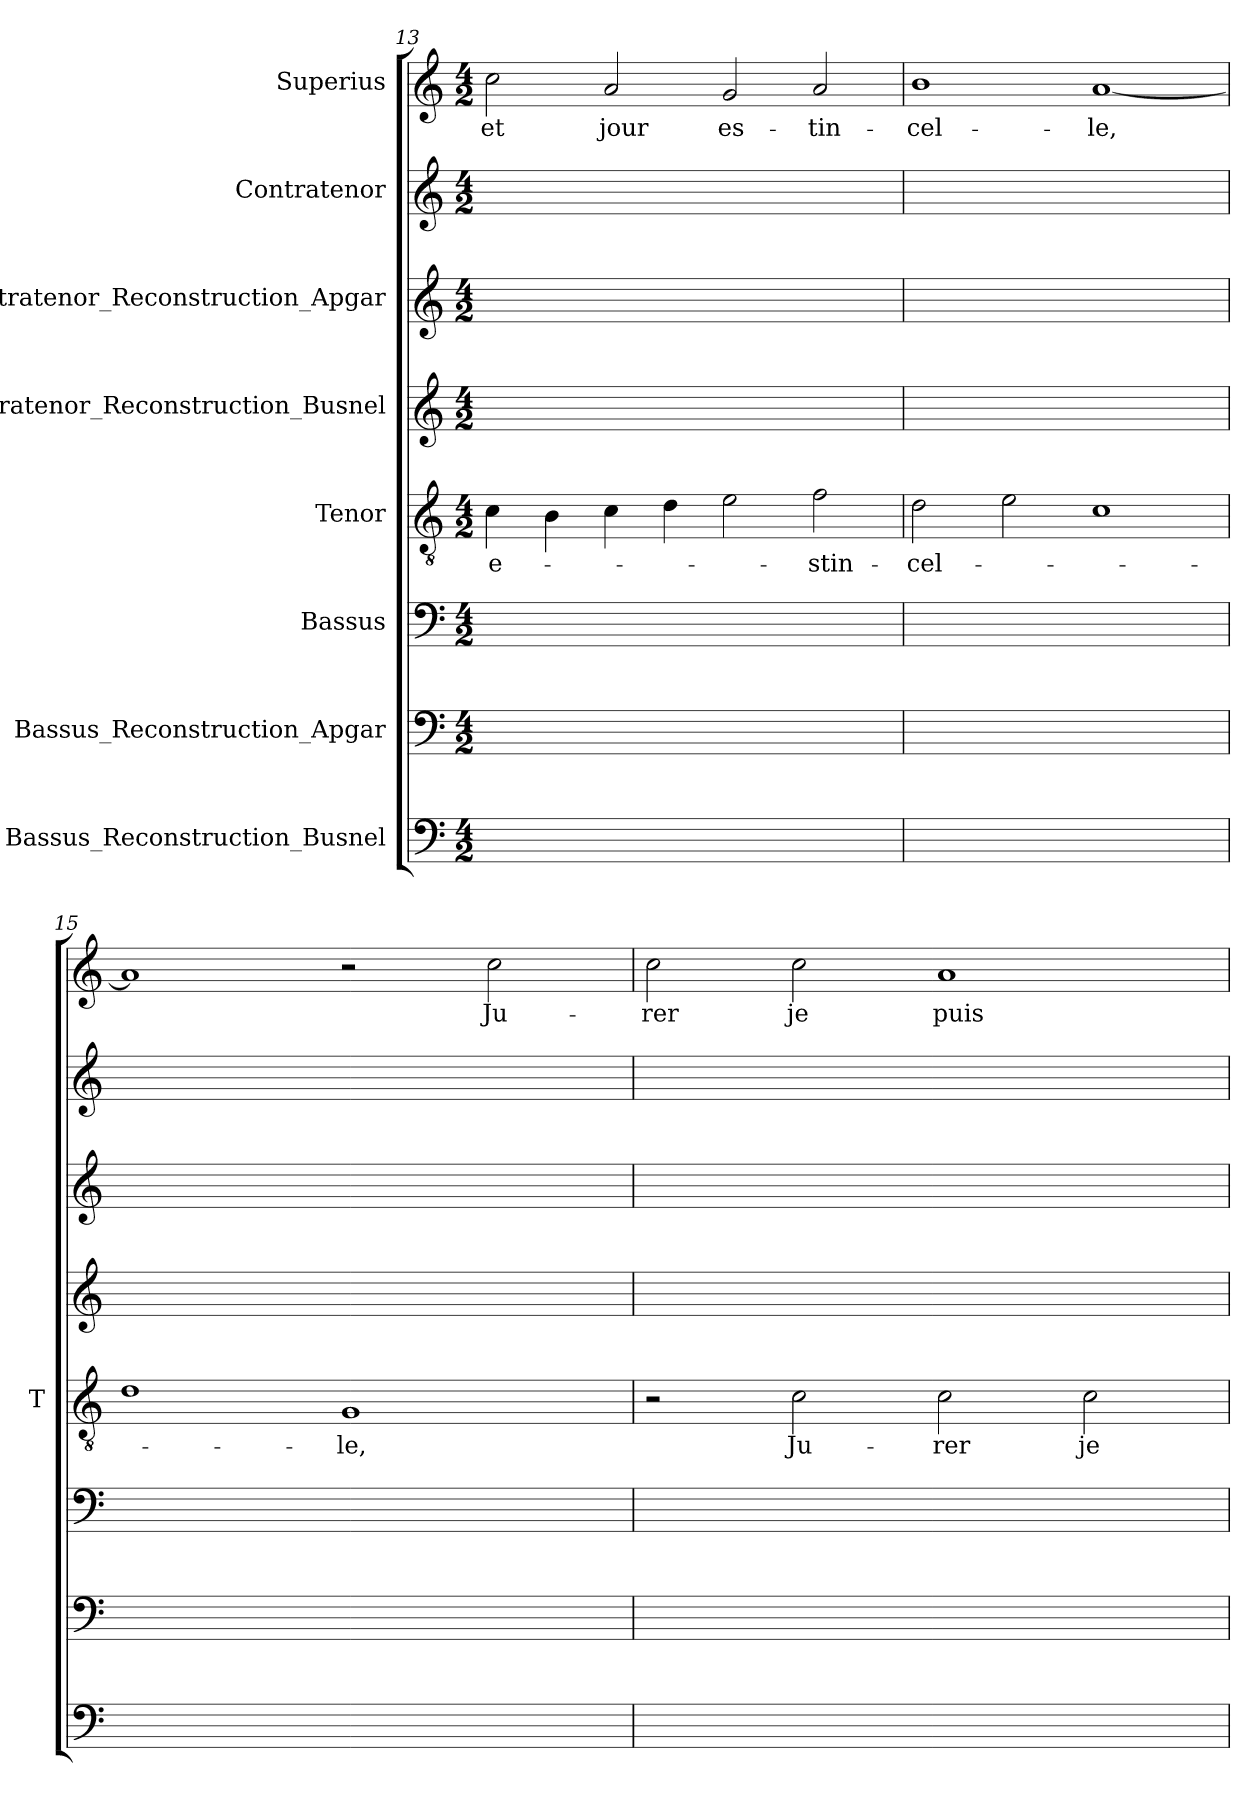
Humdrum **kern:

**kern	**kern	**kern	**kern	**text	**kern	**kern	**kern	**kern	**text
*part8	*part7	*part6	*part5	*part5	*part4	*part3	*part2	*part1	*part1
*staff8	*staff7	*staff6	*staff5	*staff5	*staff4	*staff3	*staff2	*staff1	*staff1
*I"Bassus_Reconstruction_Busnel	*I"Bassus_Reconstruction_Apgar	*I"Bassus	*I"Tenor	*	*I"Contratenor_Reconstruction_Busnel	*I"Contratenor_Reconstruction_Apgar	*I"Contratenor	*I"Superius	*
*	*	*	*I'T	*	*	*	*	*	*
*clefF4	*clefF4	*clefF4	*clefGv2	*	*clefG2	*clefG2	*clefG2	*clefG2	*
*k[]	*k[]	*k[]	*k[]	*	*k[]	*k[]	*k[]	*k[]	*
*M4/2	*M4/2	*M4/2	*M4/2	*	*M4/2	*M4/2	*M4/2	*M4/2	*
=13	=13	=13	=13	=13	=13	=13	=13	=13	=13
0ryy	0ryy	0ryy	4c	e-	0ryy	0ryy	0ryy	2cc	-et
.	.	.	4B	.	.	.	.	.	.
.	.	.	4c	.	.	.	.	2a	-jour
.	.	.	4d	.	.	.	.	.	.
.	.	.	2e	.	.	.	.	2g	es-
.	.	.	2f	stin-	.	.	.	2a	tin-
=14	=14	=14	=14	=14	=14	=14	=14	=14	=14
0ryy	0ryy	0ryy	2d	cel-	0ryy	0ryy	0ryy	1b	cel-
.	.	.	2e	.	.	.	.	.	.
.	.	.	1c	.	.	.	.	[1a	-le,
=15	=15	=15	=15	=15	=15	=15	=15	=15	=15
0ryy	0ryy	0ryy	1d	.	0ryy	0ryy	0ryy	1a]	.
.	.	.	1G	-le,	.	.	.	2r	.
.	.	.	.	.	.	.	.	2cc	Ju-
=16	=16	=16	=16	=16	=16	=16	=16	=16	=16
0ryy	0ryy	0ryy	2r	.	0ryy	0ryy	0ryy	2cc	-rer
.	.	.	2c	Ju-	.	.	.	2cc	-je
.	.	.	2c	-rer	.	.	.	1a	-puis
.	.	.	2c	-je	.	.	.	.	.
=	=	=	=	=	=	=	=	=	=
*-	*-	*-	*-	*-	*-	*-	*-	*-	*-
